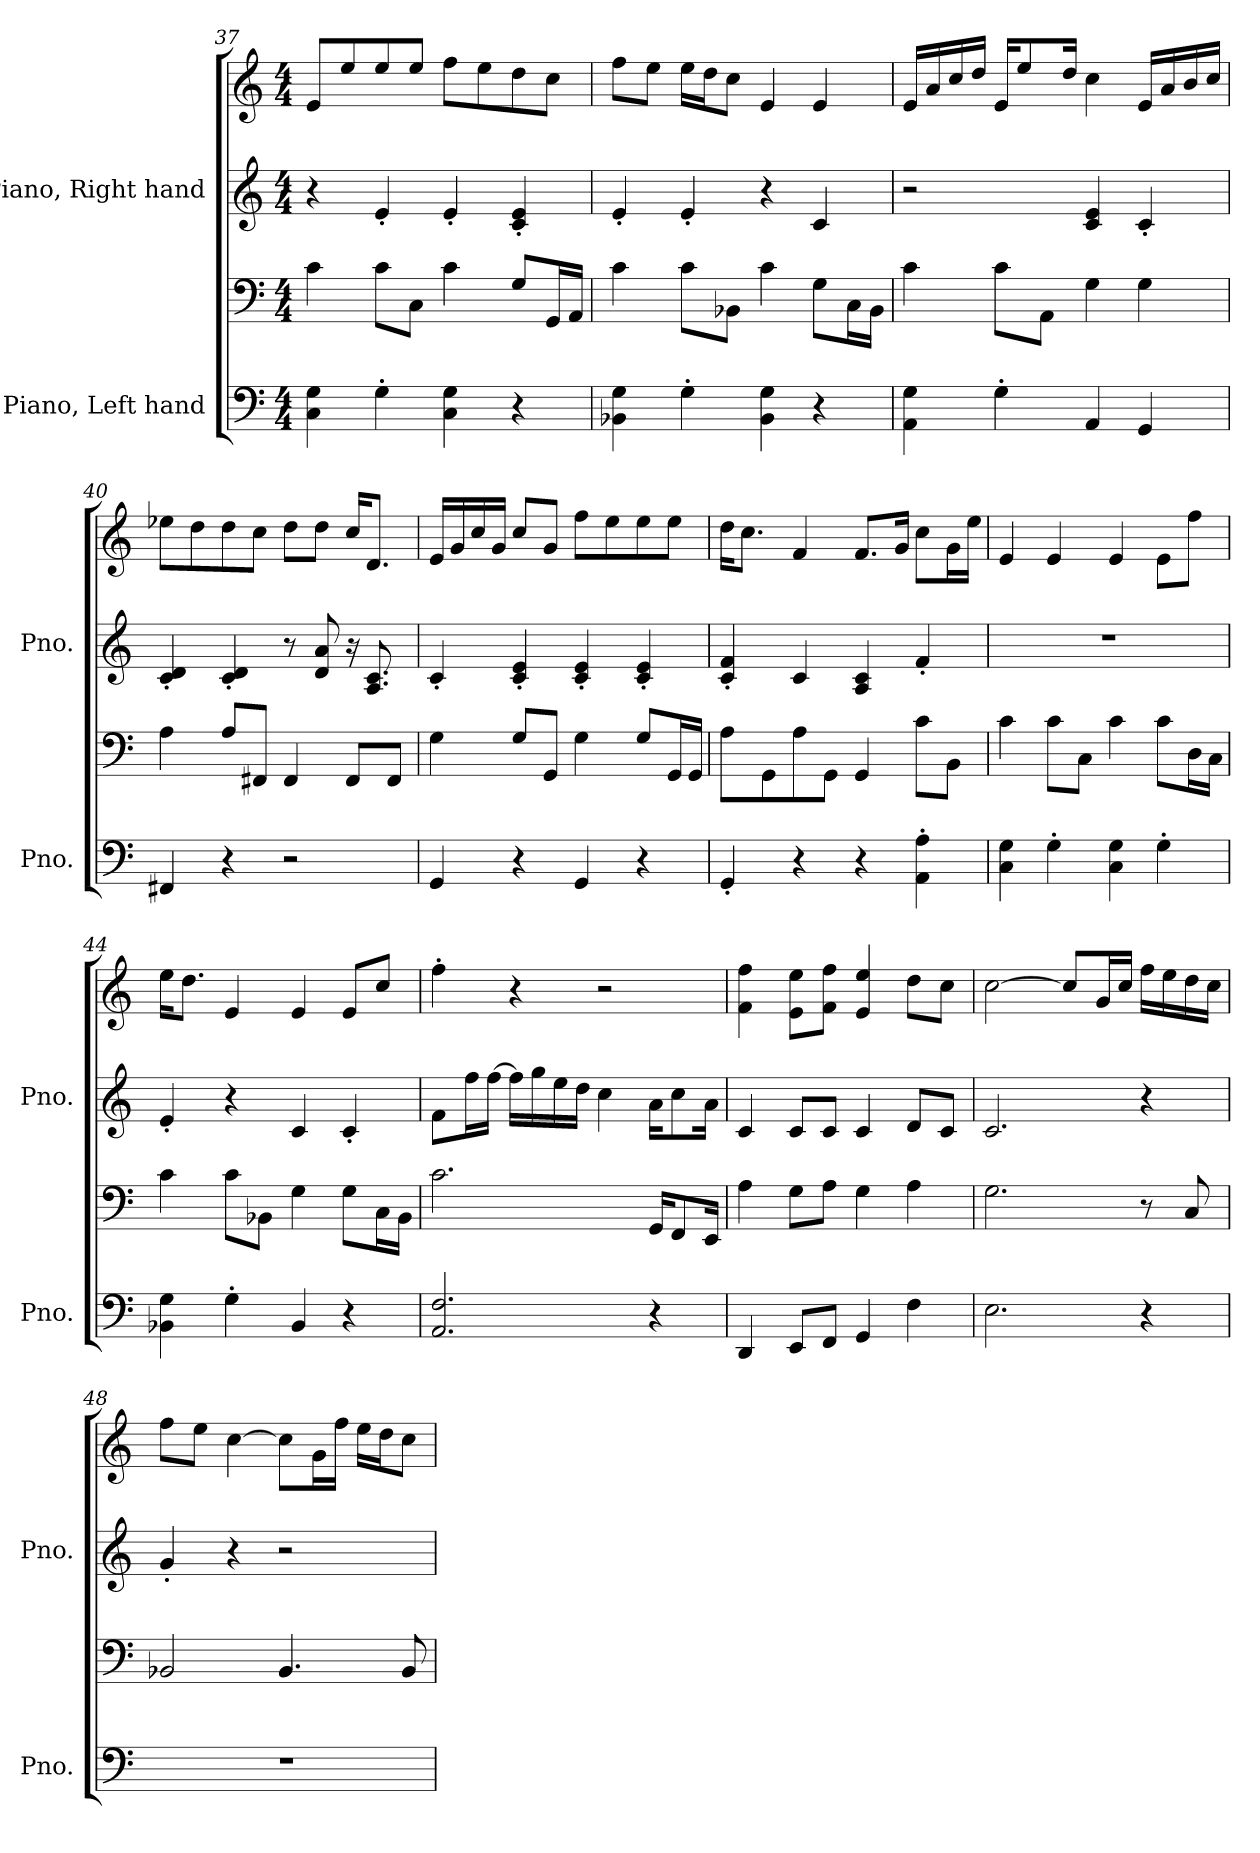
**kern	**kern	**kern	**kern
*part2	*part2	*part1	*part1
*staff4	*staff3	*staff2	*staff1
*I"Piano, Left hand	*	*I"Piano, Right hand	*
*I'Pno.	*	*I'Pno.	*
*clefF4	*clefF4	*clefG2	*clefG2
*k[]	*k[]	*k[]	*k[]
*M4/4	*M4/4	*M4/4	*M4/4
=37	=37	=37	=37
4C\ 4G\	4c\	4r	8e/L
.	.	.	8ee/
4G'\	8c\L	4e'/	8ee/
.	8C\J	.	8ee/J
4C\ 4G\	4c\	4e'/	8ff\L
.	.	.	8ee\
4r	8G/L	4c/' 4e/'	8dd\
.	16GG/L	.	8cc\J
.	16AA/JJ	.	.
!!LO:PB:g=z
=38	=38	=38	=38
4BB-X\ 4G\	4c\	4e'/	8ff\L
.	.	.	8ee\J
4G'\	8c\L	4e'/	16ee\LL
.	.	.	16dd\J
.	8BB-X\J	.	8cc\J
4BB-\ 4G\	4c\	4r	4e/
4r	8G\L	4c/	4e/
.	16C\L	.	.
.	16BB-\JJ	.	.
=39	=39	=39	=39
4AA\ 4G\	4c\	2r	16e/LL
.	.	.	16a/
.	.	.	16cc/
.	.	.	16dd/JJ
4G'\	8c\L	.	16e/KL
.	.	.	8ee/
.	8AA\J	.	.
.	.	.	16dd/Jk
4AA/	4G\	4c/ 4e/	4cc\
4GG/	4G\	4c'/	16e/LL
.	.	.	16a/
.	.	.	16b/
.	.	.	16cc/JJ
=40	=40	=40	=40
4FF#X/	4A\	4c/' 4d/'	8ee-X\L
.	.	.	8dd\
4r	8A/L	4c/' 4d/'	8dd\
.	8FF#X/J	.	8cc\J
2r	4FF#/	8r	8dd\L
.	.	8d/ 8a/	8dd\J
.	8FF#/L	16r	16cc/KL
.	.	8.A/ 8.c/	8.d/J
.	8FF#/J	.	.
=41	=41	=41	=41
4GG/	4G\	4c'/	16e/LL
.	.	.	16g/
.	.	.	16cc/
.	.	.	16g/JJ
4r	8G/L	4c/' 4e/'	8cc/L
.	8GG/J	.	8g/J
4GG/	4G\	4c/' 4e/'	8ff\L
.	.	.	8ee\
4r	8G/L	4c/' 4e/'	8ee\
.	16GG/L	.	8ee\J
.	16GG/JJ	.	.
!!LO:LB:g=z
=42	=42	=42	=42
4GG'/	8A\L	4c/' 4f/'	16dd\KL
.	.	.	8.cc\J
.	8GG\	.	.
4r	8A\	4c/	4f/
.	8GG\J	.	.
4r	4GG/	4A/ 4c/	8.f/L
.	.	.	16g/Jk
4AA\' 4A\'	8c\L	4f'/	8cc\L
.	8BB\J	.	16g\L
.	.	.	16ee\JJ
=43	=43	=43	=43
4C\ 4G\	4c\	1r	4e/
4G'\	8c\L	.	4e/
.	8C\J	.	.
4C\ 4G\	4c\	.	4e/
4G'\	8c\L	.	8e\L
.	16D\L	.	8ff\J
.	16C\JJ	.	.
=44	=44	=44	=44
4BB-X\ 4G\	4c\	4e'/	16ee\KL
.	.	.	8.dd\J
4G'\	8c\L	4r	4e/
.	8BB-X\J	.	.
4BB-/	4G\	4c/	4e/
4r	8G\L	4c'/	8e/L
.	16C\L	.	8cc/J
.	16BB-\JJ	.	.
=45	=45	=45	=45
2.AA/ 2.F/	2.c\	8f\L	4ff'\
.	.	16ff\L	.
.	.	[16ff\JJ	.
.	.	16ff\LL]	4r
.	.	16gg\	.
.	.	16ee\	.
.	.	16dd\JJ	.
.	.	4cc\	2r
4r	16GG/KL	16a\KL	.
.	8FF/	8cc\	.
.	16EE/Jk	16a\Jk	.
!!LO:LB:g=z
=46	=46	=46	=46
4DD/	4A\	4c/	4f\ 4ff\
8EE/L	8G\L	8c/L	8e\ 8ee\L
8FF/J	8A\J	8c/J	8f\ 8ff\J
4GG/	4G\	4c/	4e/ 4ee/
4F\	4A\	8d/L	8dd\L
.	.	8c/J	8cc\J
=47	=47	=47	=47
2.E\	2.G\	2.c/	[2cc\
.	.	.	8cc/L]
.	.	.	16g/L
.	.	.	16cc/JJ
4r	8r	4r	16ff\LL
.	.	.	16ee\
.	8C/	.	16dd\
.	.	.	16cc\JJ
=48	=48	=48	=48
1r	2BB-X/	4g'/	8ff\L
.	.	.	8ee\J
.	.	4r	[4cc\
.	4.BB-/	2r	8cc\L]
.	.	.	16g\L
.	.	.	16ff\JJ
.	.	.	16ee\LL
.	.	.	16dd\J
.	8BB-/	.	8cc\J
=	=	=	=
*-	*-	*-	*-
